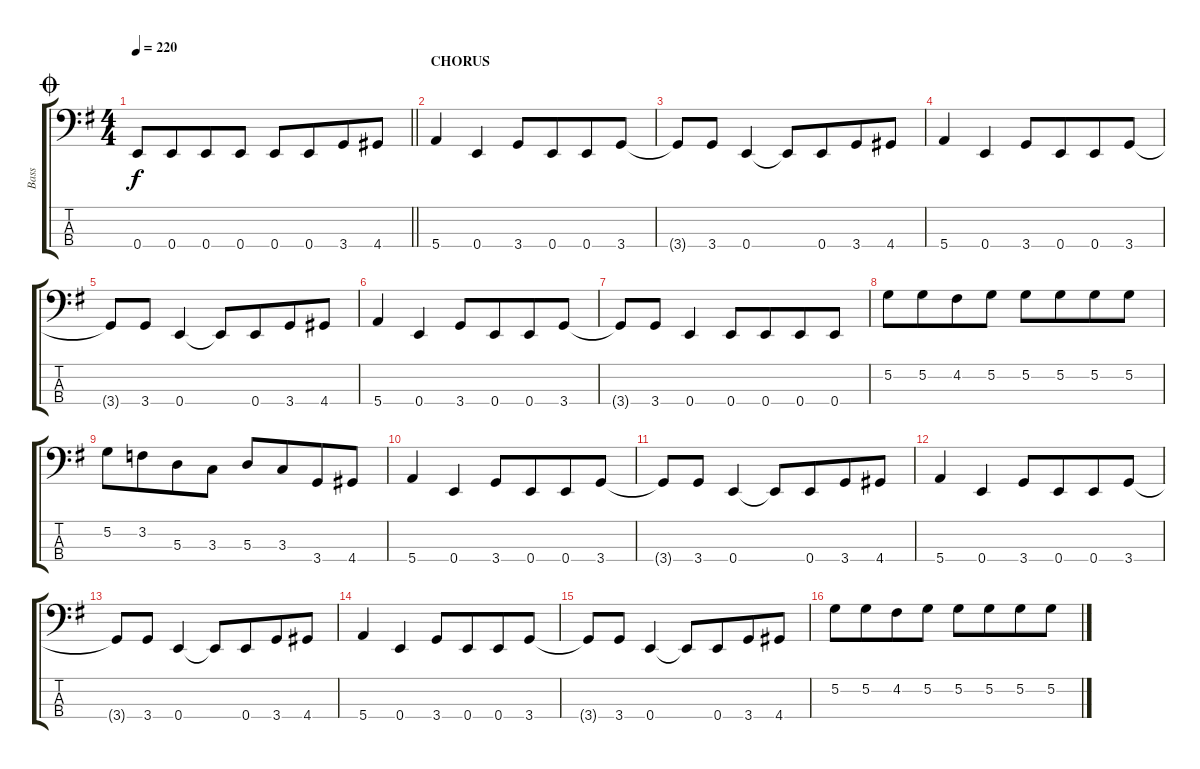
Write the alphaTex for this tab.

\track ("Bass" "Bass") {instrument electricbasspick}
\staff {score tabs}
\tuning (G2 D2 A1 E1) {hide}
\ts (4 4)
\jump coda
\tempo 220
\clef f4
\barLineRight lightlight
\ks eminor
0.4.8{dy f} 0.4.8{beam merge} 0.4.8 0.4.8 0.4.8 0.4.8{beam merge} 3.4.8 4.4.8 |
\section ("" "CHORUS")
5.4.4 0.4.4 3.4.8 0.4.8{beam merge} 0.4.8 3.4.8 |
3.4{t}.8 3.4.8 0.4.4 0.4{t}.8 0.4.8{beam merge} 3.4.8 4.4.8 |
5.4.4 0.4.4 3.4.8 0.4.8{beam merge} 0.4.8 3.4.8 |
3.4{t}.8 3.4.8 0.4.4 0.4{t}.8 0.4.8{beam merge} 3.4.8 4.4.8 |
5.4.4 0.4.4 3.4.8 0.4.8{beam merge} 0.4.8 3.4.8 |
3.4{t}.8 3.4.8 0.4.4 0.4.8 0.4.8{beam merge} 0.4.8 0.4.8 |
5.2.8 5.2.8{beam merge} 4.2.8 5.2.8 5.2.8 5.2.8{beam merge} 5.2.8 5.2.8 |
5.2.8 3.2.8{beam merge} 5.3.8 3.3.8 5.3.8 3.3.8{beam merge} 3.4.8 4.4.8 |
5.4.4 0.4.4 3.4.8 0.4.8{beam merge} 0.4.8 3.4.8 |
3.4{t}.8 3.4.8 0.4.4 0.4{t}.8 0.4.8{beam merge} 3.4.8 4.4.8 |
5.4.4 0.4.4 3.4.8 0.4.8{beam merge} 0.4.8 3.4.8 |
3.4{t}.8 3.4.8 0.4.4 0.4{t}.8 0.4.8{beam merge} 3.4.8 4.4.8 |
5.4.4 0.4.4 3.4.8 0.4.8{beam merge} 0.4.8 3.4.8 |
3.4{t}.8 3.4.8 0.4.4 0.4{t}.8 0.4.8{beam merge} 3.4.8 4.4.8 |
5.2.8 5.2.8{beam merge} 4.2.8 5.2.8 5.2.8 5.2.8{beam merge} 5.2.8 5.2.8
